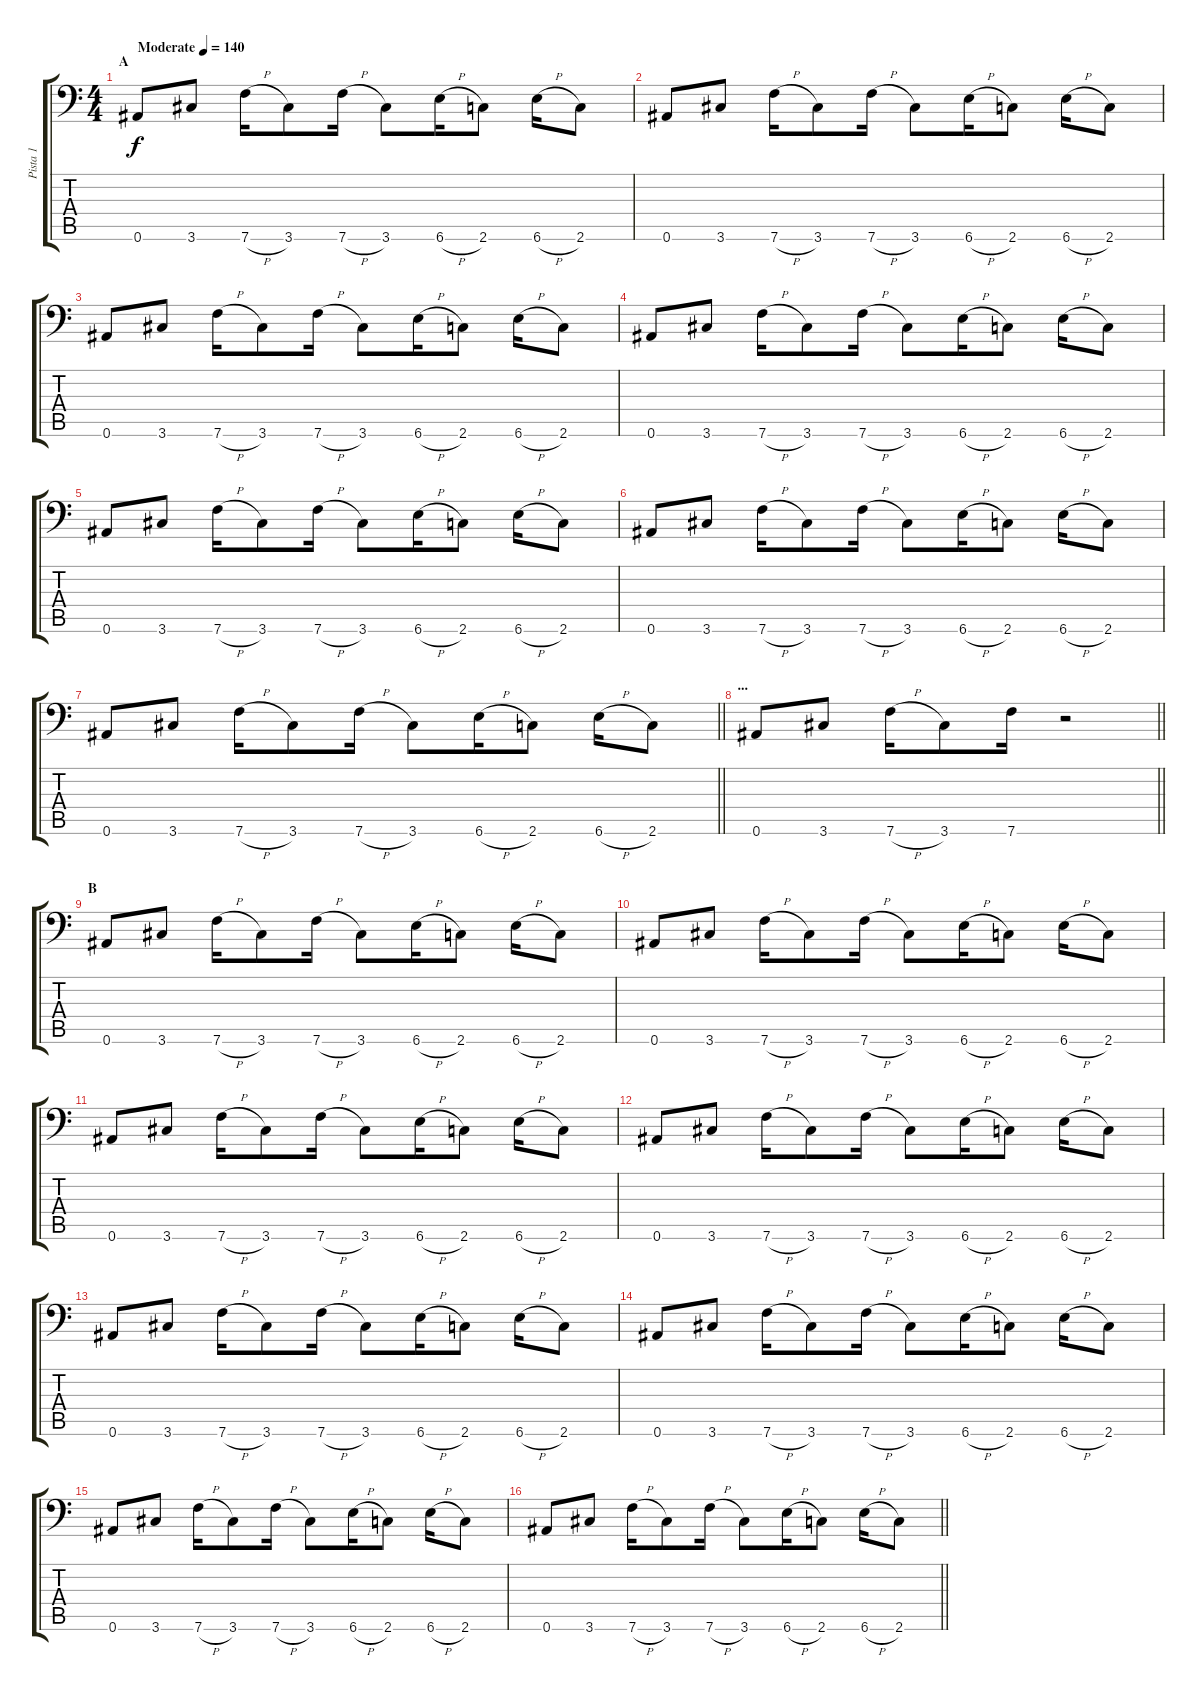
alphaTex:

\track ("Pista 1" "Pista 1") {instrument distortionguitar}
\staff {score tabs}
\tuning (E4 B3 G3 D3 F2 Bb1) {hide}
\ts (4 4)
\section ("" "A")
\tempo (140 "Moderate")
\clef f4
\ks c
0.6.8{dy f instrument distortionguitar} 3.6.8 7.6{h}.16 3.6.8 7.6{h}.16 3.6.8 6.6{h}.16 2.6.8 6.6{h}.16 2.6.8 |
0.6.8 3.6.8 7.6{h}.16 3.6.8 7.6{h}.16 3.6.8 6.6{h}.16 2.6.8 6.6{h}.16 2.6.8 |
0.6.8 3.6.8 7.6{h}.16 3.6.8 7.6{h}.16 3.6.8 6.6{h}.16 2.6.8 6.6{h}.16 2.6.8 |
0.6.8 3.6.8 7.6{h}.16 3.6.8 7.6{h}.16 3.6.8 6.6{h}.16 2.6.8 6.6{h}.16 2.6.8 |
0.6.8 3.6.8 7.6{h}.16 3.6.8 7.6{h}.16 3.6.8 6.6{h}.16 2.6.8 6.6{h}.16 2.6.8 |
0.6.8 3.6.8 7.6{h}.16 3.6.8 7.6{h}.16 3.6.8 6.6{h}.16 2.6.8 6.6{h}.16 2.6.8 |
\barLineRight lightlight
0.6.8 3.6.8 7.6{h}.16 3.6.8 7.6{h}.16 3.6.8 6.6{h}.16 2.6.8 6.6{h}.16 2.6.8 |
\section ("" "...")
\barLineRight lightlight
0.6.8 3.6.8 7.6{h}.16 3.6.8 7.6.16 r.2 |
\section ("" "B")
0.6.8 3.6.8 7.6{h}.16 3.6.8 7.6{h}.16 3.6.8 6.6{h}.16 2.6.8 6.6{h}.16 2.6.8 |
0.6.8 3.6.8 7.6{h}.16 3.6.8 7.6{h}.16 3.6.8 6.6{h}.16 2.6.8 6.6{h}.16 2.6.8 |
0.6.8 3.6.8 7.6{h}.16 3.6.8 7.6{h}.16 3.6.8 6.6{h}.16 2.6.8 6.6{h}.16 2.6.8 |
0.6.8 3.6.8 7.6{h}.16 3.6.8 7.6{h}.16 3.6.8 6.6{h}.16 2.6.8 6.6{h}.16 2.6.8 |
0.6.8 3.6.8 7.6{h}.16 3.6.8 7.6{h}.16 3.6.8 6.6{h}.16 2.6.8 6.6{h}.16 2.6.8 |
0.6.8 3.6.8 7.6{h}.16 3.6.8 7.6{h}.16 3.6.8 6.6{h}.16 2.6.8 6.6{h}.16 2.6.8 |
0.6.8 3.6.8 7.6{h}.16 3.6.8 7.6{h}.16 3.6.8 6.6{h}.16 2.6.8 6.6{h}.16 2.6.8 |
\barLineRight lightlight
0.6.8 3.6.8 7.6{h}.16 3.6.8 7.6{h}.16 3.6.8 6.6{h}.16 2.6.8 6.6{h}.16 2.6.8
